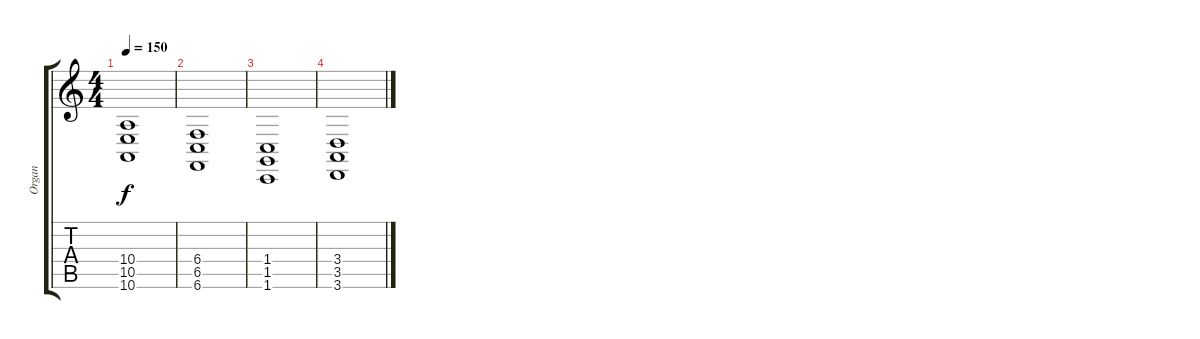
\track ("Organ" "Organ") {instrument churchorgan}
\staff {score tabs}
\tuning (Db4 Ab3 E3 B2 Gb2 B1) {hide}
\ts (4 4)
\tempo 150
\clef g2
\ks c
(10.4 10.5 10.6).1{dy f} |
(6.4 6.5 6.6).1 |
(1.4 1.5 1.6).1 |
(3.4 3.5 3.6).1
